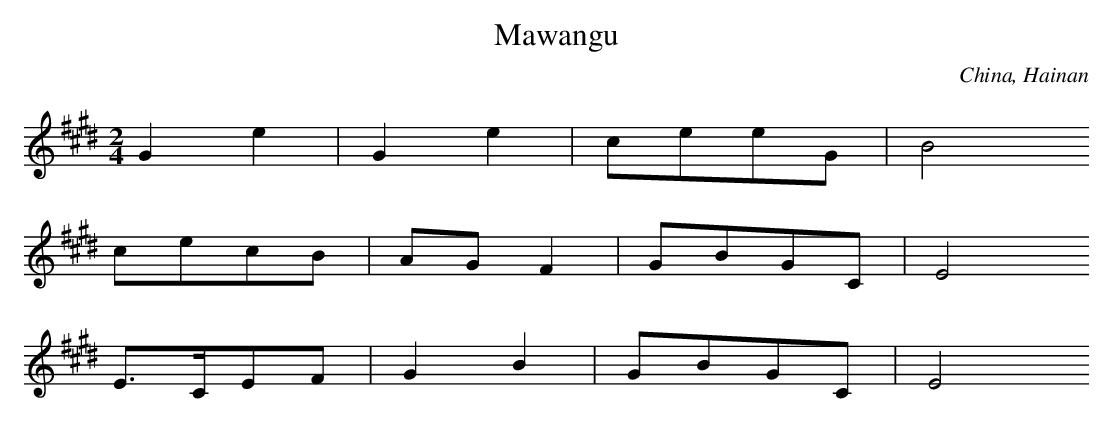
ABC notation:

X:1
T: Mawangu
O: China, Hainan
M: 2/4
L: 1/16
K: E
G4e4 | G4e4 | c2e2e2G2 | B8
c2e2c2B2 | A2G2F4 | G2B2G2C2 | E8
E3CE2F2 | G4B4 | G2B2G2C2 | E8
